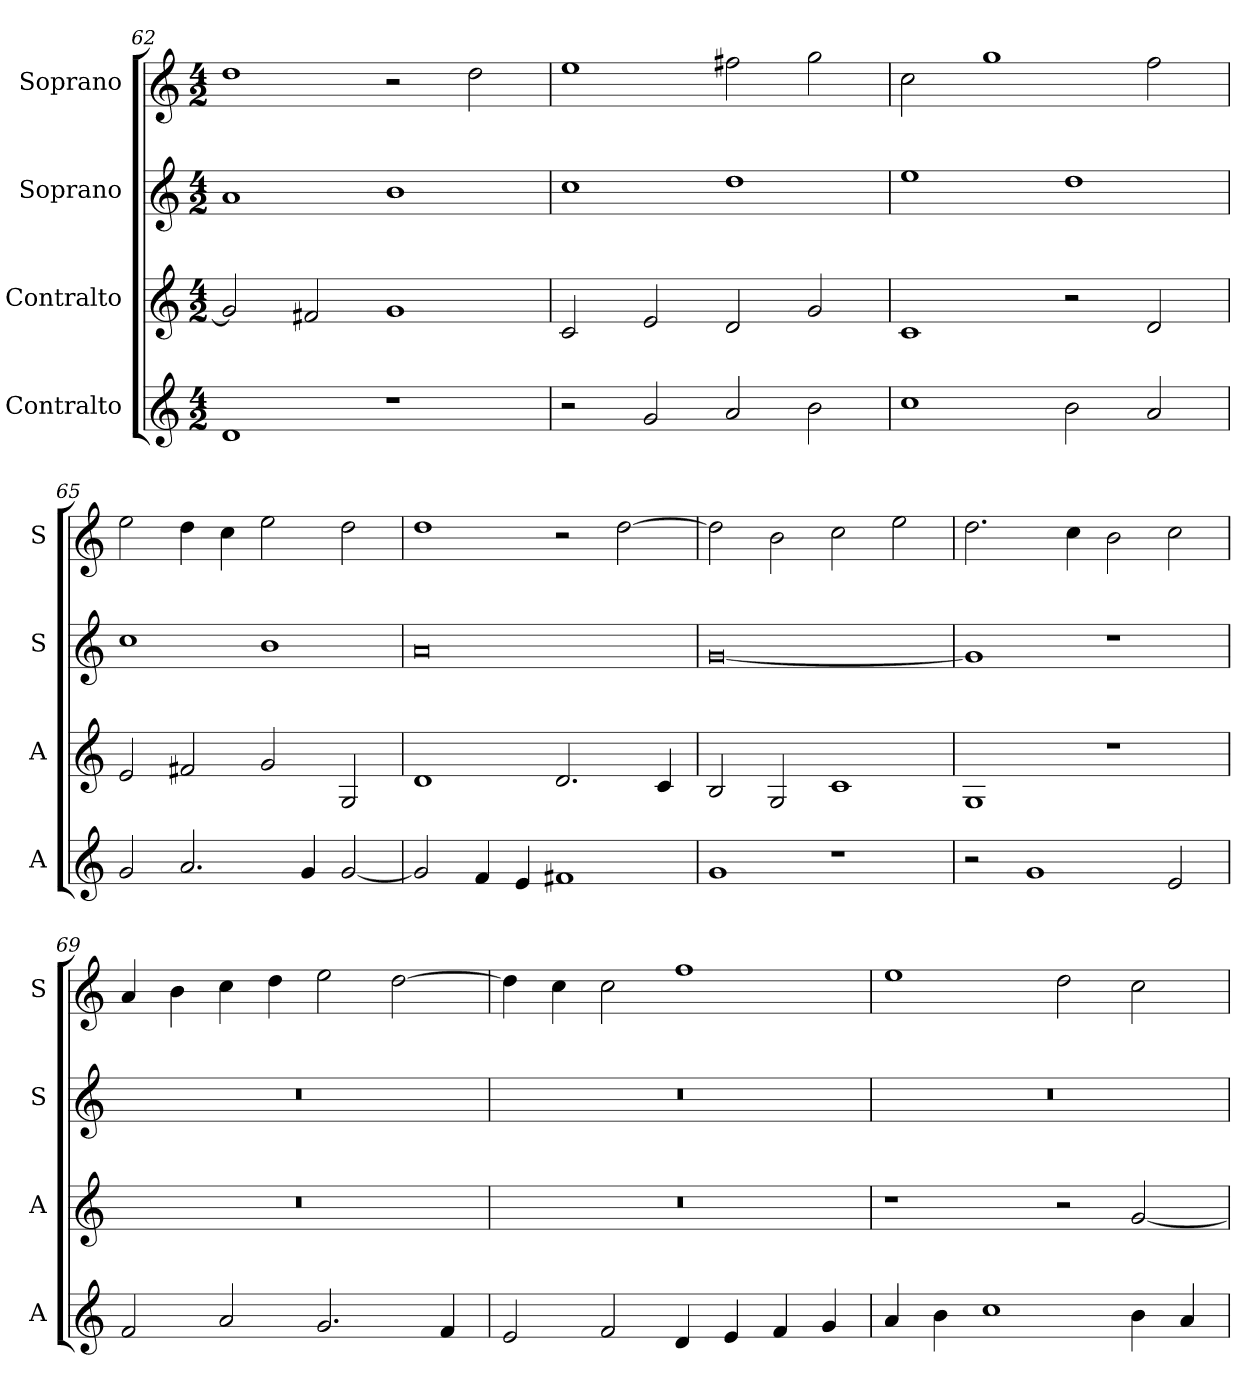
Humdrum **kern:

**kern	**kern	**kern	**kern
*part4	*part3	*part2	*part1
*staff4	*staff3	*staff2	*staff1
*I"Contralto	*I"Contralto	*I"Soprano	*I"Soprano
*I'A	*I'A	*I'S	*I'S
*clefG2	*clefG2	*clefG2	*clefG2
*k[]	*k[]	*k[]	*k[]
*C:ion	*C:ion	*C:ion	*C:ion
*M4/2	*M4/2	*M4/2	*M4/2
=62	=62	=62	=62
1d	2g]	1a	1dd
.	2f#X	.	.
1r	1g	1b	2r
.	.	.	2dd
=63	=63	=63	=63
2r	2c	1cc	1ee
2g	2e	.	.
2a	2d	1dd	2ff#X
2b	2g	.	2gg
=64	=64	=64	=64
1cc	1c	1ee	2cc
.	.	.	1gg
2b	2r	1dd	.
2a	2d	.	2ff
=65	=65	=65	=65
2g	2e	1cc	2ee
2.a	2f#X	.	4dd
.	.	.	4cc
.	2g	1b	2ee
4g	.	.	.
[2g	2G	.	2dd
=66	=66	=66	=66
2g]	1d	0a	1dd
4f	.	.	.
4e	.	.	.
1f#X	2.d	.	2r
.	.	.	[2dd
.	4c	.	.
=67	=67	=67	=67
1g	2B	[0g	2dd]
.	2G	.	2b
1r	1c	.	2cc
.	.	.	2ee
=68	=68	=68	=68
2r	1G	1g]	2.dd
1g	.	.	.
.	.	.	4cc
.	1r	1r	2b
2e	.	.	2cc
=69	=69	=69	=69
2f	0r	0r	4a
.	.	.	4b
2a	.	.	4cc
.	.	.	4dd
2.g	.	.	2ee
.	.	.	[2dd
4f	.	.	.
=70	=70	=70	=70
2e	0r	0r	4dd]
.	.	.	4cc
2f	.	.	2cc
4d	.	.	1ff
4e	.	.	.
4f	.	.	.
4g	.	.	.
=71	=71	=71	=71
4a	1r	0r	1ee
4b	.	.	.
1cc	.	.	.
.	2r	.	2dd
4b	[2g	.	2cc
4a	.	.	.
=	=	=	=
*-	*-	*-	*-
